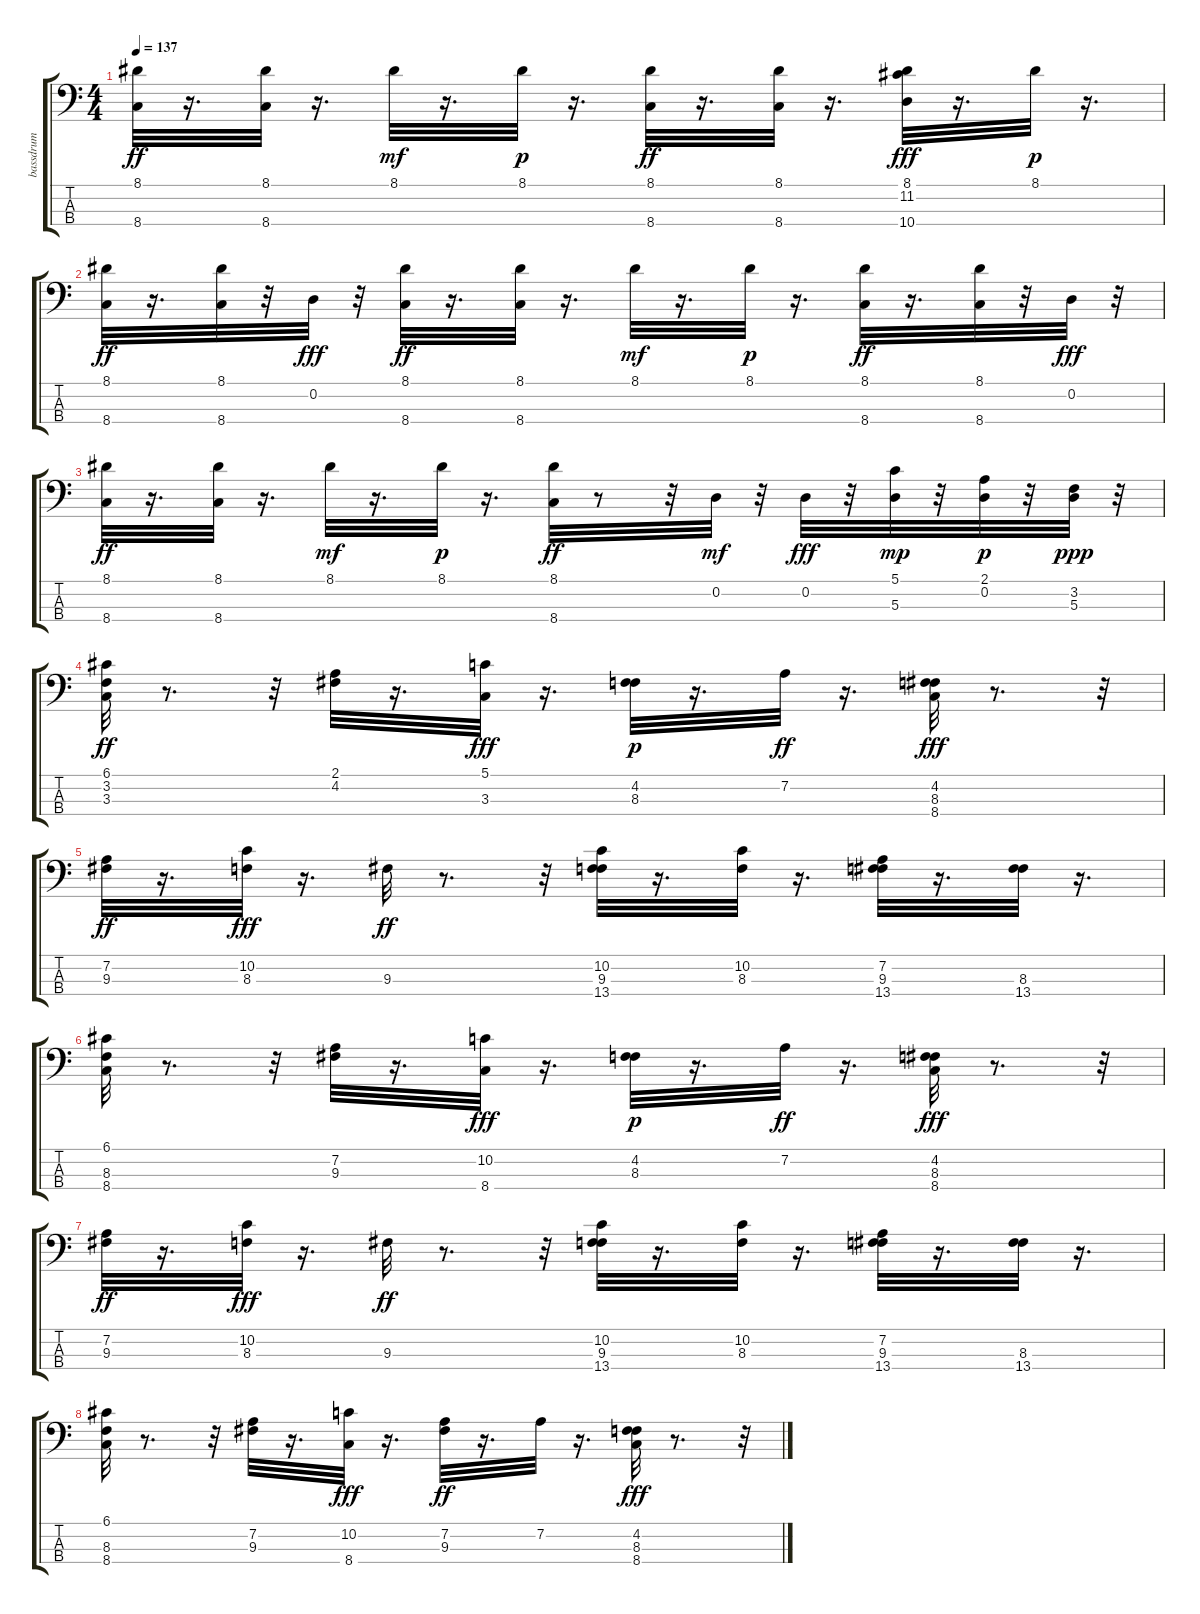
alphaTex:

\track ("bassdrum" "bassdrum") {instrument distortionguitar}
\staff {score tabs}
\tuning (G2 D2 A1 E1) {hide}
\ts (4 4)
\tempo 137
\clef f4
\ks c
(8.1 8.4).32{dy ff} r.16{d} (8.1 8.4).32 r.16{d} 8.1.32{dy mf} r.16{d} 8.1.32{dy p} r.16{d} (8.1 8.4).32{dy ff} r.16{d} (8.1 8.4).32 r.16{d} (8.1 11.2 10.4).32{dy fff} r.16{d} 8.1.32{dy p} r.16{d} |
(8.1 8.4).32{dy ff} r.16{d} (8.1 8.4).32 r.32 0.2.32{dy fff} r.32 (8.1 8.4).32{dy ff} r.16{d} (8.1 8.4).32 r.16{d} 8.1.32{dy mf} r.16{d} 8.1.32{dy p} r.16{d} (8.1 8.4).32{dy ff} r.16{d} (8.1 8.4).32 r.32 0.2.32{dy fff} r.32 |
(8.1 8.4).32{dy ff} r.16{d} (8.1 8.4).32 r.16{d} 8.1.32{dy mf} r.16{d} 8.1.32{dy p} r.16{d} (8.1 8.4).32{dy ff} r.8 r.32 0.2.32{dy mf} r.32 0.2.32{dy fff} r.32 (5.1 5.3).32{dy mp} r.32 (2.1 0.2).32{dy p} r.32 (3.2 5.3).32{dy ppp} r.32 |
(6.1 3.2 3.3).32{dy ff} r.8{d} r.32 (2.1 4.2).32 r.16{d} (5.1 3.3).32{dy fff} r.16{d} (4.2 8.3).32{dy p} r.16{d} 7.2.32{dy ff} r.16{d} (4.2 8.3 8.4).32{dy fff} r.8{d} r.32 |
(7.2 9.3).32{dy ff} r.16{d} (10.2 8.3).32{dy fff} r.16{d} 9.3.32{dy ff} r.8{d} r.32 (10.2 9.3 13.4).32 r.16{d} (10.2 8.3).32 r.16{d} (7.2 9.3 13.4).32 r.16{d} (8.3 13.4).32 r.16{d} |
(6.1 8.3 8.4).32 r.8{d} r.32 (7.2 9.3).32 r.16{d} (10.2 8.4).32{dy fff} r.16{d} (4.2 8.3).32{dy p} r.16{d} 7.2.32{dy ff} r.16{d} (4.2 8.3 8.4).32{dy fff} r.8{d} r.32 |
(7.2 9.3).32{dy ff} r.16{d} (10.2 8.3).32{dy fff} r.16{d} 9.3.32{dy ff} r.8{d} r.32 (10.2 9.3 13.4).32 r.16{d} (10.2 8.3).32 r.16{d} (7.2 9.3 13.4).32 r.16{d} (8.3 13.4).32 r.16{d} |
(6.1 8.3 8.4).32 r.8{d} r.32 (7.2 9.3).32 r.16{d} (10.2 8.4).32{dy fff} r.16{d} (7.2 9.3).32{dy ff} r.16{d} 7.2.32 r.16{d} (4.2 8.3 8.4).32{dy fff} r.8{d} r.32
